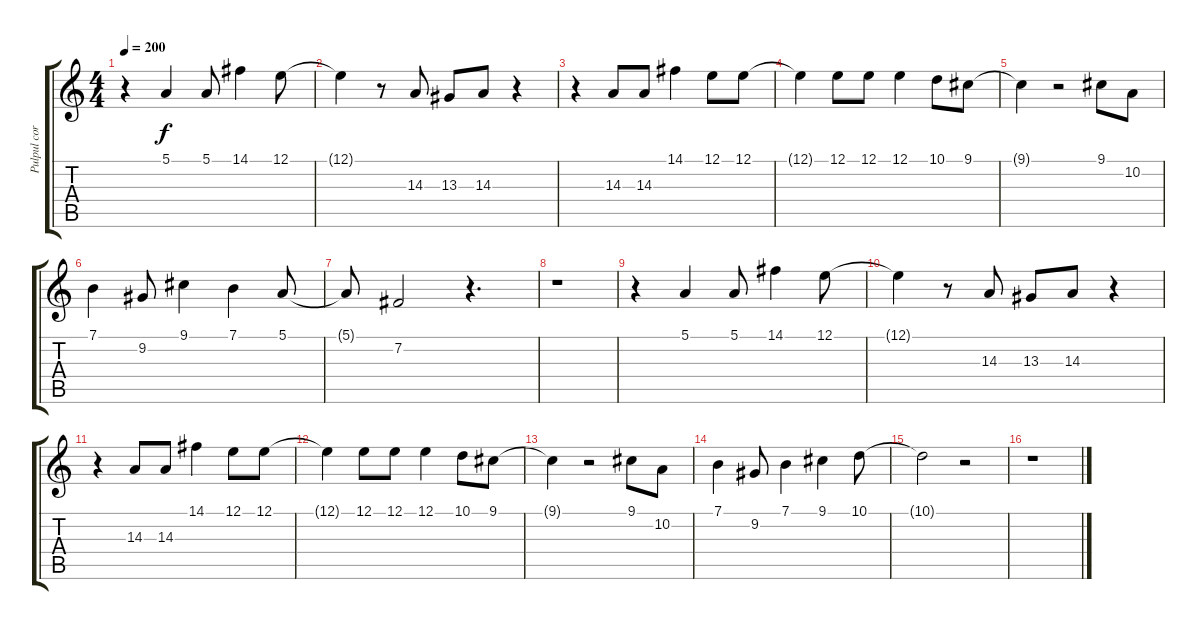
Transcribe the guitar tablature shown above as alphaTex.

\track ("Pulpul cordes vocales" "Pulpul cor") {instrument cello}
\staff {score tabs}
\tuning (E4 B3 G3 D3 A2 E2) {hide}
\ts (4 4)
\tempo 200
\clef g2
\ks c
r.4{dy f} 5.1.4 5.1.8 14.1.4 12.1.8 |
12.1{t}.4 r.8 14.3.8 13.3.8 14.3.8 r.4 |
r.4 14.3.8 14.3.8 14.1.4 12.1.8 12.1.8 |
12.1{t}.4 12.1.8 12.1.8 12.1.4 10.1.8 9.1.8 |
9.1{t}.4 r.2 9.1.8 10.2.8 |
7.1.4 9.2.8 9.1.4 7.1.4 5.1.8 |
5.1{t}.8 7.2.2 r.4{d} |
r.1 |
r.4 5.1.4 5.1.8 14.1.4 12.1.8 |
12.1{t}.4 r.8 14.3.8 13.3.8 14.3.8 r.4 |
r.4 14.3.8 14.3.8 14.1.4 12.1.8 12.1.8 |
12.1{t}.4 12.1.8 12.1.8 12.1.4 10.1.8 9.1.8 |
9.1{t}.4 r.2 9.1.8 10.2.8 |
7.1.4 9.2.8 7.1.4 9.1.4 10.1.8 |
10.1{t}.2 r.2 |
r.1
